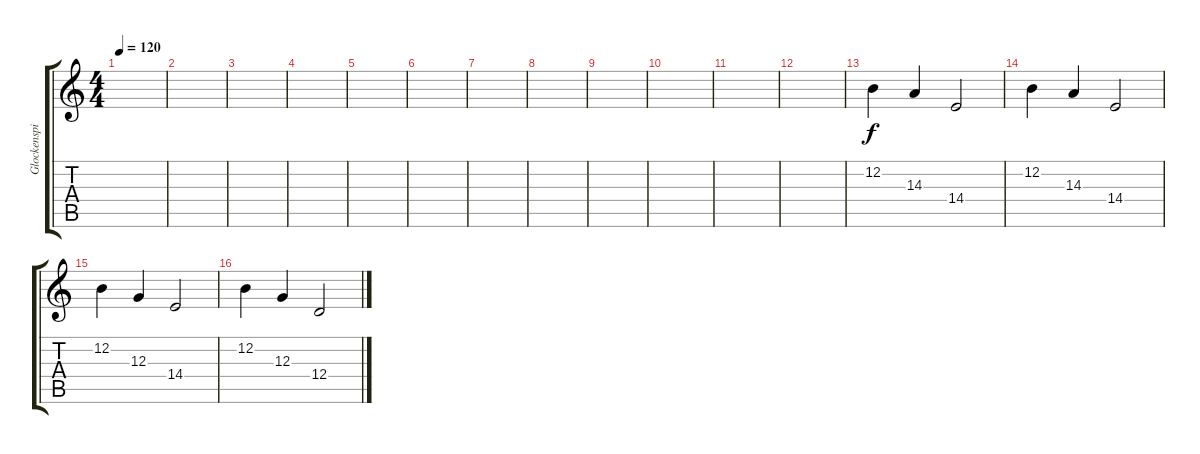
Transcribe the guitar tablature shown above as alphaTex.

\track ("Glockenspiel" "Glockenspi") {instrument glockenspiel}
\staff {score tabs}
\tuning (E4 B3 G3 D3 A2 E2) {hide}
\ts (4 4)
\tempo 120
\clef g2
\ks c
|
|
|
|
|
|
|
|
|
|
|
|
12.2.4 14.3.4 14.4.2 |
12.2.4 14.3.4 14.4.2 |
12.2.4 12.3.4 14.4.2 |
12.2.4 12.3.4 12.4.2
